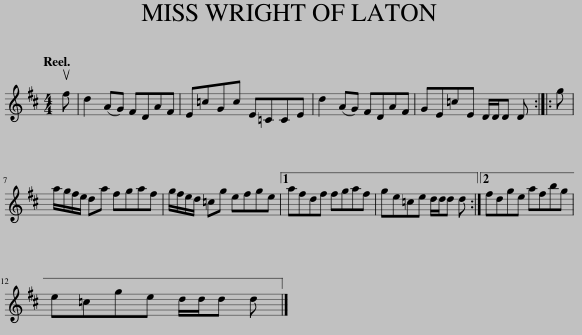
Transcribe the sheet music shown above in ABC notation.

X:1
L:1/8
Q:1/4=120
M:4/4
I:linebreak $
K:D
V:1 treble
V:1
 uf | d2 (AG) FDAF | E=cGc E=CCE | d2 (AG) FDAF | GE=cE D/D/D D :: %5
 g |$ a/g/f/e/ da fgaf | g/f/e/d/ =cg efge |1 afdf fgaf | ge=ce d/d/d d :|2 %10
 fdge afbg |$ e=cge d/d/d d |] %12
